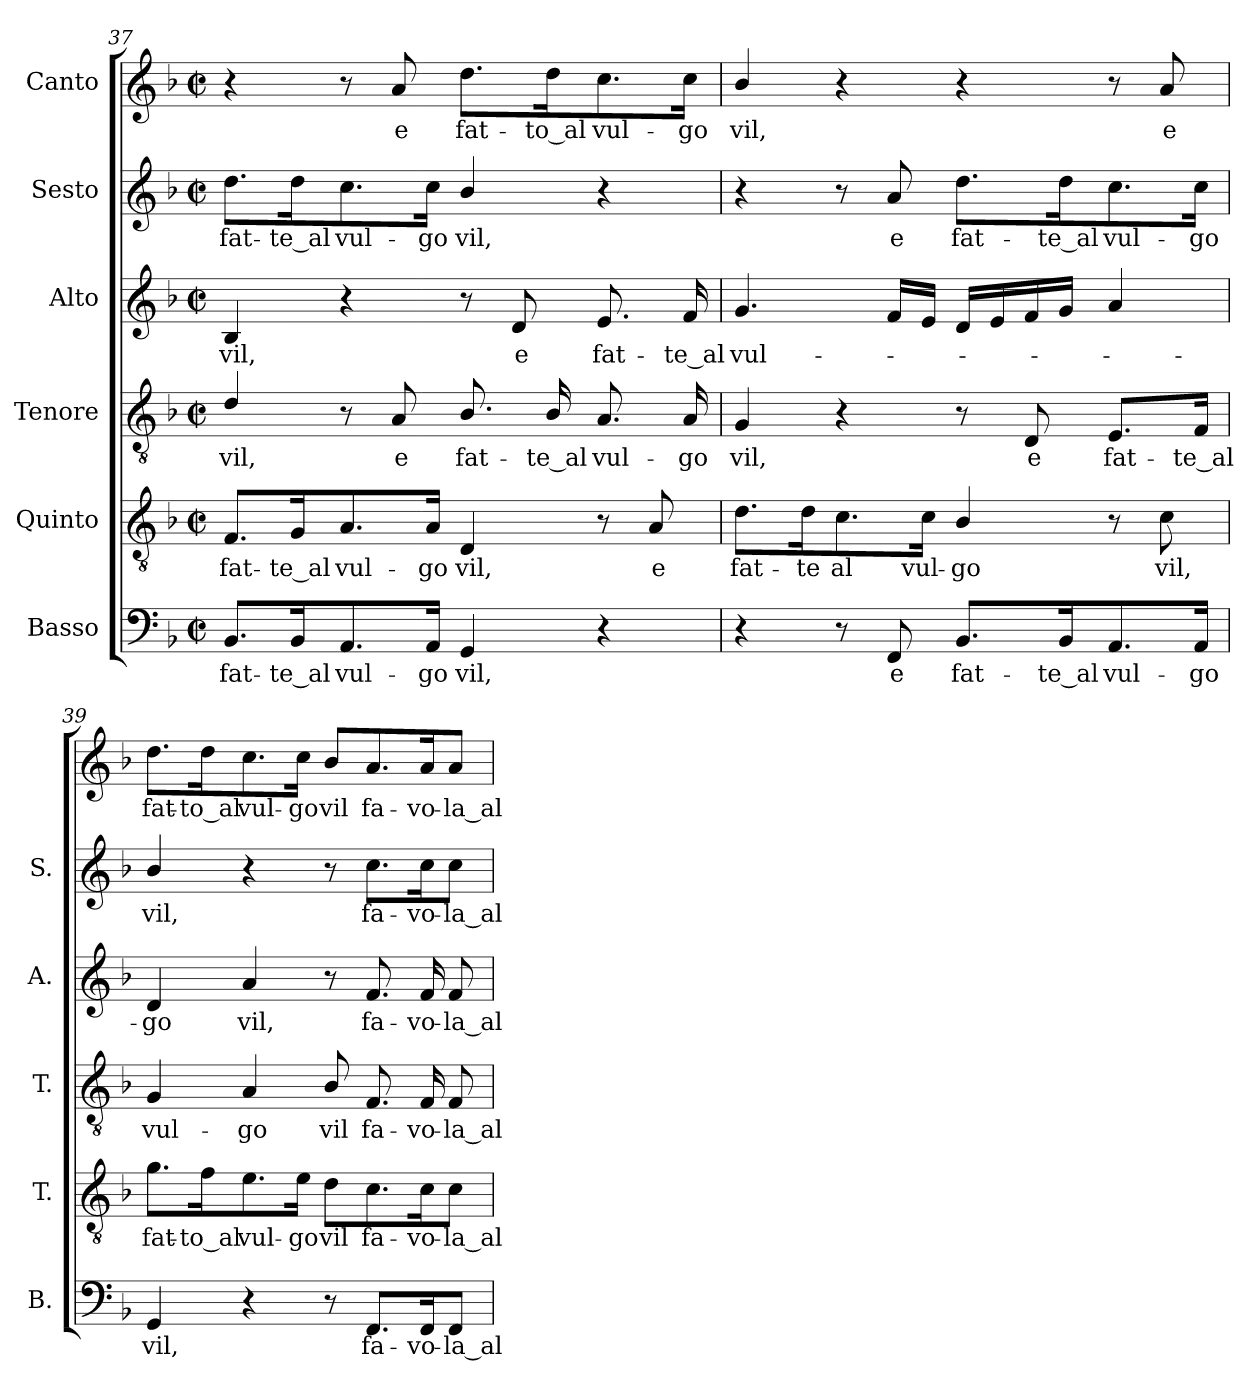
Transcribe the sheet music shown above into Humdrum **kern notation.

**kern	**text	**kern	**text	**kern	**text	**kern	**text	**kern	**text	**kern	**text
*part6	*part6	*part5	*part5	*part4	*part4	*part3	*part3	*part2	*part2	*part1	*part1
*staff6	*staff6	*staff5	*staff5	*staff4	*staff4	*staff3	*staff3	*staff2	*staff2	*staff1	*staff1
*I"Basso	*	*I"Quinto	*	*I"Tenore	*	*I"Alto	*	*I"Sesto	*	*I"Canto	*
*I'B.	*	*I'T.	*	*I'T.	*	*I'A.	*	*I'S.	*	*	*
*clefF4	*	*clefGv2	*	*clefGv2	*	*clefG2	*	*clefG2	*	*clefG2	*
*	*	*ITrd7c12	*	*ITrd7c12	*	*	*	*	*	*	*
*k[b-]	*	*k[b-]	*	*k[b-]	*	*k[b-]	*	*k[b-]	*	*k[b-]	*
*F:	*	*F:	*	*F:	*	*F:	*	*F:	*	*F:	*
*M2/2	*	*M2/2	*	*M2/2	*	*M2/2	*	*M2/2	*	*M2/2	*
*met(c|)	*	*met(c|)	*	*met(c|)	*	*met(c|)	*	*met(c|)	*	*met(c|)	*
=37	=37	=37	=37	=37	=37	=37	=37	=37	=37	=37	=37
!	!LO:LY:b:color=#000000	!	!	!	!	!	!	!	!	!	!
!	!	!	!LO:LY:b:color=#000000	!	!	!	!	!	!	!	!
!	!	!	!	!	!LO:LY:b:color=#000000	!	!	!	!	!	!
!	!	!	!	!	!	!	!LO:LY:b:color=#000000	!	!	!	!
!	!	!	!	!	!	!	!	!	!LO:LY:b:color=#000000	!	!
8.BB-i/L	fat-	8.FFi/L	fat-	4Di/	vil,	4B-i/	vil,	8.ddi\L	fat-	4r	.
!	!LO:LY:b:color=#000000	!	!	!	!	!	!	!	!	!	!
!	!	!	!LO:LY:b:color=#000000	!	!	!	!	!	!	!	!
!	!	!	!	!	!	!	!	!	!LO:LY:b:color=#000000	!	!
16BB-i/K	-te_al	16GGi/K	-te_al	.	.	.	.	16ddi\K	-te_al	.	.
!	!LO:LY:b:color=#000000	!	!	!	!	!	!	!	!	!	!
!	!	!	!LO:LY:b:color=#000000	!	!	!	!	!	!	!	!
!	!	!	!	!	!	!	!	!	!LO:LY:b:color=#000000	!	!
8.AAi/	vul-	8.AAi/	vul-	8r	.	4r	.	8.cci\	vul-	8r	.
!	!	!	!	!	!LO:LY:b:color=#000000	!	!	!	!	!	!
!	!	!	!	!	!	!	!	!	!	!	!LO:LY:b:color=#000000
.	.	.	.	8AAi/	e	.	.	.	.	8ai/	e
!	!LO:LY:b:color=#000000	!	!	!	!	!	!	!	!	!	!
!	!	!	!LO:LY:b:color=#000000	!	!	!	!	!	!	!	!
!	!	!	!	!	!	!	!	!	!LO:LY:b:color=#000000	!	!
16AAi/Jk	-go	16AAi/Jk	-go	.	.	.	.	16cci\Jk	-go	.	.
!	!LO:LY:b:color=#000000	!	!	!	!	!	!	!	!	!	!
!	!	!	!LO:LY:b:color=#000000	!	!	!	!	!	!	!	!
!	!	!	!	!	!LO:LY:b:color=#000000	!	!	!	!	!	!
!	!	!	!	!	!	!	!	!	!LO:LY:b:color=#000000	!	!
!	!	!	!	!	!	!	!	!	!	!	!LO:LY:b:color=#000000
4GGi/	vil,	4DDi/	vil,	8.BB-i/	fat-	8r	.	4b-i/	vil,	8.ddi\L	fat-
!	!	!	!	!	!	!	!LO:LY:b:color=#000000	!	!	!	!
.	.	.	.	.	.	8di/	e	.	.	.	.
!	!	!	!	!	!LO:LY:b:color=#000000	!	!	!	!	!	!
!	!	!	!	!	!	!	!	!	!	!	!LO:LY:b:color=#000000
.	.	.	.	16BB-i/	-te_al	.	.	.	.	16ddi\K	-to_al
!	!	!	!	!	!LO:LY:b:color=#000000	!	!	!	!	!	!
!	!	!	!	!	!	!	!LO:LY:b:color=#000000	!	!	!	!
!	!	!	!	!	!	!	!	!	!	!	!LO:LY:b:color=#000000
4r	.	8r	.	8.AAi/	vul-	8.ei/	fat-	4r	.	8.cci\	vul-
!	!	!	!LO:LY:b:color=#000000	!	!	!	!	!	!	!	!
.	.	8AAi/	e	.	.	.	.	.	.	.	.
!	!	!	!	!	!LO:LY:b:color=#000000	!	!	!	!	!	!
!	!	!	!	!	!	!	!LO:LY:b:color=#000000	!	!	!	!
!	!	!	!	!	!	!	!	!	!	!	!LO:LY:b:color=#000000
.	.	.	.	16AAi/	-go	16fi/	-te_al	.	.	16cci\Jk	-go
!!LO:LB:g=z
=38	=38	=38	=38	=38	=38	=38	=38	=38	=38	=38	=38
!	!	!	!LO:LY:b:color=#000000	!	!	!	!	!	!	!	!
!	!	!	!	!	!LO:LY:b:color=#000000	!	!	!	!	!	!
!	!	!	!	!	!	!	!LO:LY:b:color=#000000	!	!	!	!
!	!	!	!	!	!	!	!	!	!	!	!LO:LY:b:color=#000000
4r	.	8.Di\L	fat-	4GGi/	vil,	4.gi/	vul-	4r	.	4b-i/	vil,
!	!	!	!LO:LY:b:color=#000000	!	!	!	!	!	!	!	!
.	.	16Di\K	-te	.	.	.	.	.	.	.	.
!	!	!	!LO:LY:b:color=#000000	!	!	!	!	!	!	!	!
8r	.	8.Ci\	al	4r	.	.	.	8r	.	4r	.
!	!LO:LY:b:color=#000000	!	!	!	!	!	!	!	!	!	!
!	!	!	!	!	!	!	!	!	!LO:LY:b:color=#000000	!	!
8FFi/	e	.	.	.	.	16fi/LL	.	8ai/	e	.	.
!	!	!	!LO:LY:b:color=#000000	!	!	!	!	!	!	!	!
.	.	16Ci\Jk	vul-	.	.	16ei/JJ	.	.	.	.	.
!	!LO:LY:b:color=#000000	!	!	!	!	!	!	!	!	!	!
!	!	!	!LO:LY:b:color=#000000	!	!	!	!	!	!	!	!
!	!	!	!	!	!	!	!	!	!LO:LY:b:color=#000000	!	!
8.BB-i/L	fat-	4BB-i/	-go	8r	.	16di/LL	.	8.ddi\L	fat-	4r	.
.	.	.	.	.	.	16ei/	.	.	.	.	.
!	!	!	!	!	!LO:LY:b:color=#000000	!	!	!	!	!	!
.	.	.	.	8DDi/	e	16fi/	.	.	.	.	.
!	!LO:LY:b:color=#000000	!	!	!	!	!	!	!	!	!	!
!	!	!	!	!	!	!	!	!	!LO:LY:b:color=#000000	!	!
16BB-i/K	-te_al	.	.	.	.	16gi/JJ	.	16ddi\K	-te_al	.	.
!	!LO:LY:b:color=#000000	!	!	!	!	!	!	!	!	!	!
!	!	!	!	!	!LO:LY:b:color=#000000	!	!	!	!	!	!
!	!	!	!	!	!	!	!	!	!LO:LY:b:color=#000000	!	!
8.AAi/	vul-	8r	.	8.EEi/L	fat-	4ai/	.	8.cci\	vul-	8r	.
!	!	!	!LO:LY:b:color=#000000	!	!	!	!	!	!	!	!
!	!	!	!	!	!	!	!	!	!	!	!LO:LY:b:color=#000000
.	.	8Ci\	vil,	.	.	.	.	.	.	8ai/	e
!	!LO:LY:b:color=#000000	!	!	!	!	!	!	!	!	!	!
!	!	!	!	!	!LO:LY:b:color=#000000	!	!	!	!	!	!
!	!	!	!	!	!	!	!	!	!LO:LY:b:color=#000000	!	!
16AAi/Jk	-go	.	.	16FFi/Jk	-te_al	.	.	16cci\Jk	-go	.	.
=39	=39	=39	=39	=39	=39	=39	=39	=39	=39	=39	=39
!	!LO:LY:b:color=#000000	!	!	!	!	!	!	!	!	!	!
!	!	!	!LO:LY:b:color=#000000	!	!	!	!	!	!	!	!
!	!	!	!	!	!LO:LY:b:color=#000000	!	!	!	!	!	!
!	!	!	!	!	!	!	!LO:LY:b:color=#000000	!	!	!	!
!	!	!	!	!	!	!	!	!	!LO:LY:b:color=#000000	!	!
!	!	!	!	!	!	!	!	!	!	!	!LO:LY:b:color=#000000
4GGi/	vil,	8.Gi\L	fat-	4GGi/	vul-	4di/	-go	4b-i/	vil,	8.ddi\L	fat-
!	!	!	!LO:LY:b:color=#000000	!	!	!	!	!	!	!	!
!	!	!	!	!	!	!	!	!	!	!	!LO:LY:b:color=#000000
.	.	16Fi\K	-to_al	.	.	.	.	.	.	16ddi\K	-to_al
!	!	!	!LO:LY:b:color=#000000	!	!	!	!	!	!	!	!
!	!	!	!	!	!LO:LY:b:color=#000000	!	!	!	!	!	!
!	!	!	!	!	!	!	!LO:LY:b:color=#000000	!	!	!	!
!	!	!	!	!	!	!	!	!	!	!	!LO:LY:b:color=#000000
4r	.	8.Ei\	vul-	4AAi/	-go	4ai/	vil,	4r	.	8.cci\	vul-
!	!	!	!LO:LY:b:color=#000000	!	!	!	!	!	!	!	!
!	!	!	!	!	!	!	!	!	!	!	!LO:LY:b:color=#000000
.	.	16Ei\Jk	-go	.	.	.	.	.	.	16cci\Jk	-go
!	!	!	!LO:LY:b:color=#000000	!	!	!	!	!	!	!	!
!	!	!	!	!	!LO:LY:b:color=#000000	!	!	!	!	!	!
!	!	!	!	!	!	!	!	!	!	!	!LO:LY:b:color=#000000
8r	.	8Di\L	vil	8BB-i/	vil	8r	.	8r	.	8b-i/L	vil
!	!LO:LY:b:color=#000000	!	!	!	!	!	!	!	!	!	!
!	!	!	!LO:LY:b:color=#000000	!	!	!	!	!	!	!	!
!	!	!	!	!	!LO:LY:b:color=#000000	!	!	!	!	!	!
!	!	!	!	!	!	!	!LO:LY:b:color=#000000	!	!	!	!
!	!	!	!	!	!	!	!	!	!LO:LY:b:color=#000000	!	!
!	!	!	!	!	!	!	!	!	!	!	!LO:LY:b:color=#000000
8.FFi/L	fa-	8.Ci\	fa-	8.FFi/	fa-	8.fi/	fa-	8.cci\L	fa-	8.ai/	fa-
!	!LO:LY:b:color=#000000	!	!	!	!	!	!	!	!	!	!
!	!	!	!LO:LY:b:color=#000000	!	!	!	!	!	!	!	!
!	!	!	!	!	!LO:LY:b:color=#000000	!	!	!	!	!	!
!	!	!	!	!	!	!	!LO:LY:b:color=#000000	!	!	!	!
!	!	!	!	!	!	!	!	!	!LO:LY:b:color=#000000	!	!
!	!	!	!	!	!	!	!	!	!	!	!LO:LY:b:color=#000000
16FFi/K	-vo-	16Ci\K	-vo-	16FFi/	-vo-	16fi/	-vo-	16cci\K	-vo-	16ai/K	-vo-
!	!LO:LY:b:color=#000000	!	!	!	!	!	!	!	!	!	!
!	!	!	!LO:LY:b:color=#000000	!	!	!	!	!	!	!	!
!	!	!	!	!	!LO:LY:b:color=#000000	!	!	!	!	!	!
!	!	!	!	!	!	!	!LO:LY:b:color=#000000	!	!	!	!
!	!	!	!	!	!	!	!	!	!LO:LY:b:color=#000000	!	!
!	!	!	!	!	!	!	!	!	!	!	!LO:LY:b:color=#000000
8FFi/J	-la_al	8Ci\J	-la_al	8FFi/	-la_al	8fi/	-la_al	8cci\J	-la_al	8ai/J	-la_al
=	=	=	=	=	=	=	=	=	=	=	=
*-	*-	*-	*-	*-	*-	*-	*-	*-	*-	*-	*-
